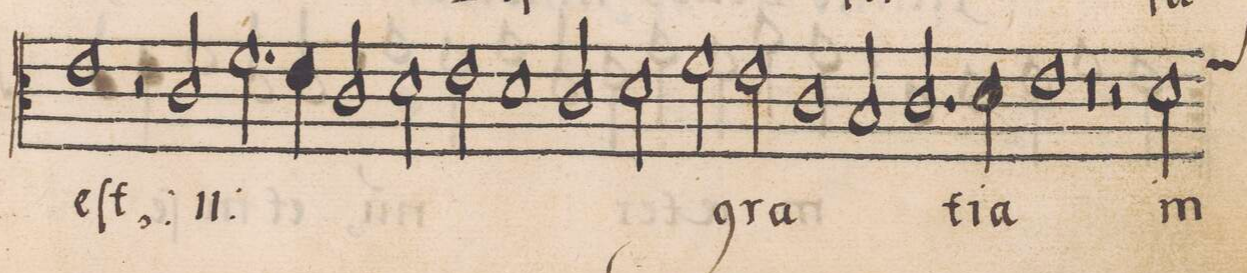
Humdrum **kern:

**kern	**text
*I"CANTVS	*
*clefC3	*
*k[]	*
*met(c)	*
*M2/1	*
1e	eſt,
=4	=4
2r	.
*	*ij
2c/	dif-
2.f\	-fu-
4e\	.
=5	=5
2c/	.
2d\	.
2e\	.
1d	.
=6	=6
2c/	-ſa
2d\	eſt
2f\	.
=7	=7
2e\	gra-
1c	.
2B/	.
=8	=8
2.c/	.
4d\	-ti-
1e	-a
=9	=9
0r	.
=10	=10
2r	.
2d\	in
*custos:f	*
*-	*-
